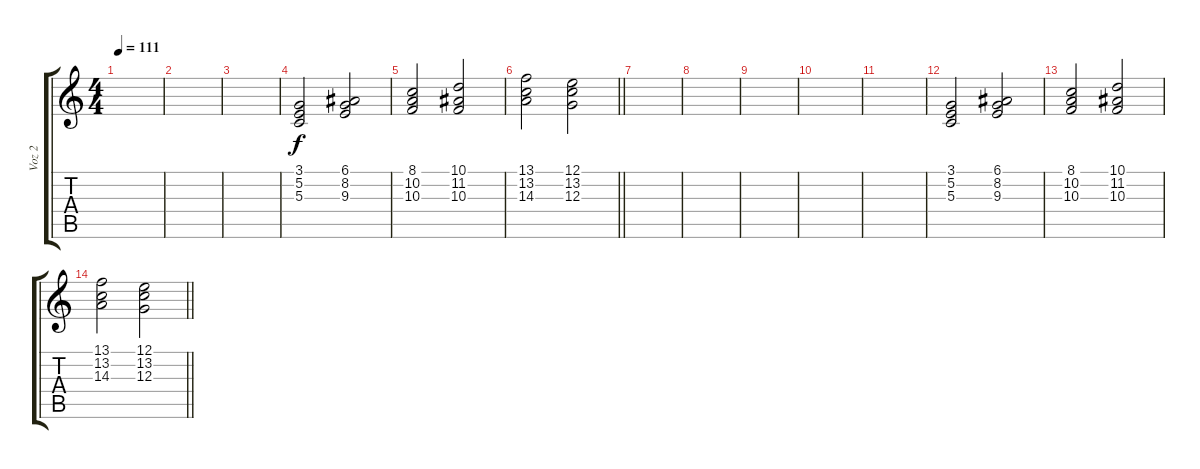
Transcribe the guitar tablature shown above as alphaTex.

\track ("Voz 2" "Voz 2") {instrument lead1square}
\staff {score tabs}
\tuning (E4 B3 G3 D3 A2 E2) {hide}
\ts (4 4)
\tempo 111
\clef g2
\ks c
|
|
|
(3.1 5.2 5.3).2 (6.1 8.2 9.3).2 |
(8.1 10.2 10.3).2 (10.1 11.2 10.3).2 |
\barLineRight lightlight
(13.1 13.2 14.3).2 (12.1 13.2 12.3).2 |
|
|
|
|
|
(3.1 5.2 5.3).2 (6.1 8.2 9.3).2 |
(8.1 10.2 10.3).2 (10.1 11.2 10.3).2 |
\barLineRight lightlight
(13.1 13.2 14.3).2 (12.1 13.2 12.3).2
